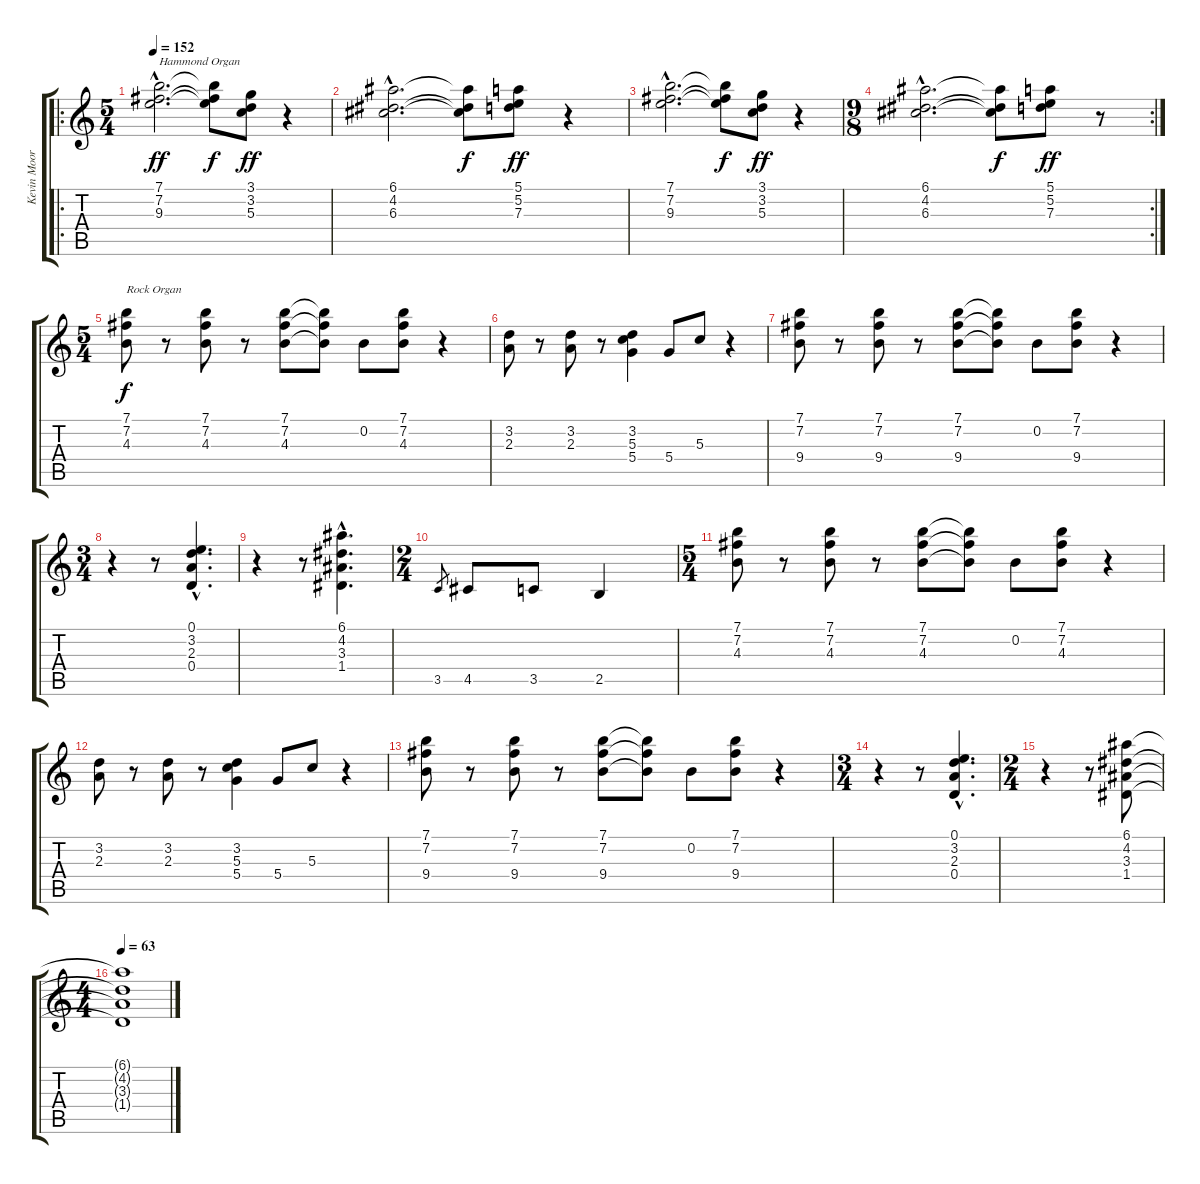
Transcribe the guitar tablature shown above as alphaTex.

\track ("Kevin Moore - Keyboards" "Kevin Moor") {instrument drawbarorgan}
\staff {score tabs}
\tuning (E5 B4 G4 D4 A3 D3) {hide}
\ro
\ts (5 4)
\tempo 152
\clef g2
\ks c
(7.1{hac} 7.2{hac} 9.3{hac}).2{d txt "Hammond Organ" dy ff instrument drawbarorgan} (7.1{t} 7.2{t} 9.3{t}).8{dy f} (3.1 3.2 5.3).8{dy ff} r.4 |
(6.1{hac} 4.2{hac} 6.3{hac}).2{d} (6.1{t} 4.2{t} 6.3{t}).8{dy f} (5.1 5.2 7.3).8{dy ff} r.4 |
(7.1{hac} 7.2{hac} 9.3{hac}).2{d} (7.1{t} 7.2{t} 9.3{t}).8{dy f} (3.1 3.2 5.3).8{dy ff} r.4 |
\rc 2
\ts (9 8)
(6.1{hac} 4.2{hac} 6.3{hac}).2{d} (6.1{t} 4.2{t} 6.3{t}).8{dy f} (5.1 5.2 7.3).8{dy ff} r.8 |
\ts (5 4)
(7.1 7.2 4.3).8{txt "Rock Organ" dy f instrument rockorgan} r.8 (7.1 7.2 4.3).8 r.8 (7.1 7.2 4.3).8 (7.1{t} 7.2{t} 4.3{t}).8 0.2.8 (7.1 7.2 4.3).8 r.4 |
(3.2 2.3).8 r.8 (3.2 2.3).8 r.8 (3.2 5.3 5.4).4 5.4.8 5.3.8 r.4 |
(7.1 7.2 9.4).8 r.8 (7.1 7.2 9.4).8 r.8 (7.1 7.2 9.4).8 (7.1{t} 7.2{t} 9.4{t}).8 0.2.8 (7.1 7.2 9.4).8 r.4 |
\ts (3 4)
r.4 r.8 (0.1{hac} 3.2{hac} 2.3{hac} 0.4{hac}).4{d} |
r.4 r.8 (6.1{hac} 4.2{hac} 3.3{hac} 1.4{hac}).4{d} |
\ts (2 4)
3.5.8{gr} 4.5.8 3.5.8 2.5.4 |
\ts (5 4)
(7.1 7.2 4.3).8 r.8 (7.1 7.2 4.3).8 r.8 (7.1 7.2 4.3).8 (7.1{t} 7.2{t} 4.3{t}).8 0.2.8 (7.1 7.2 4.3).8 r.4 |
(3.2 2.3).8 r.8 (3.2 2.3).8 r.8 (3.2 5.3 5.4).4 5.4.8 5.3.8 r.4 |
(7.1 7.2 9.4).8 r.8 (7.1 7.2 9.4).8 r.8 (7.1 7.2 9.4).8 (7.1{t} 7.2{t} 9.4{t}).8 0.2.8 (7.1 7.2 9.4).8 r.4 |
\ts (3 4)
r.4 r.8 (0.1{hac} 3.2{hac} 2.3{hac} 0.4{hac}).4{d} |
\ts (2 4)
r.4 r.8 (6.1 4.2 3.3 1.4).8 |
\ts (4 4)
\tempo 63
(6.1{t} 4.2{t} 3.3{t} 1.4{t}).1
